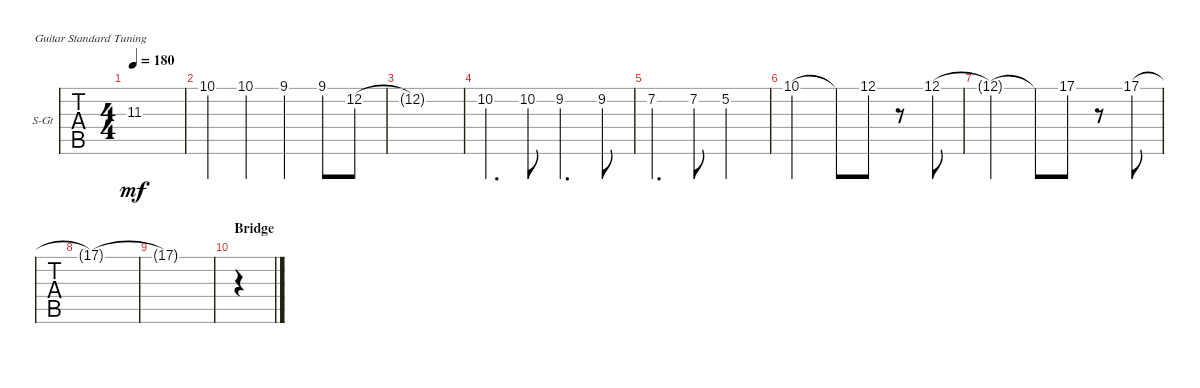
\defaultSystemsLayout 4
\bracketExtendMode groupsimilarinstruments
\firstSystemTrackNameOrientation horizontal
\otherSystemsTrackNameOrientation horizontal
\track ("Vocals" "S-Gt") {instrument acousticguitarsteel}
\staff {tabs}
\tuning (E4 B3 G3 D3 A2 E2)
\ts (4 4)
\tempo 180
\clef g2
\ks c
11.3{t}.1{dy mf} |
10.1.4 10.1.4 9.1.4 9.1.8 12.2.8 |
12.2{t}.1 |
10.2.4{d} 10.2.8 9.2.4{d} 9.2.8 |
7.2.4{d} 7.2.8 5.2.2 |
10.1.2 10.1{t}.8 12.1.8 r.8 12.1.8 |
12.1{t}.2 12.1{t}.8 17.1.8 r.8 17.1.8 |
17.1{t}.1 |
17.1{t}.1 |
\section ("" "Bridge")
